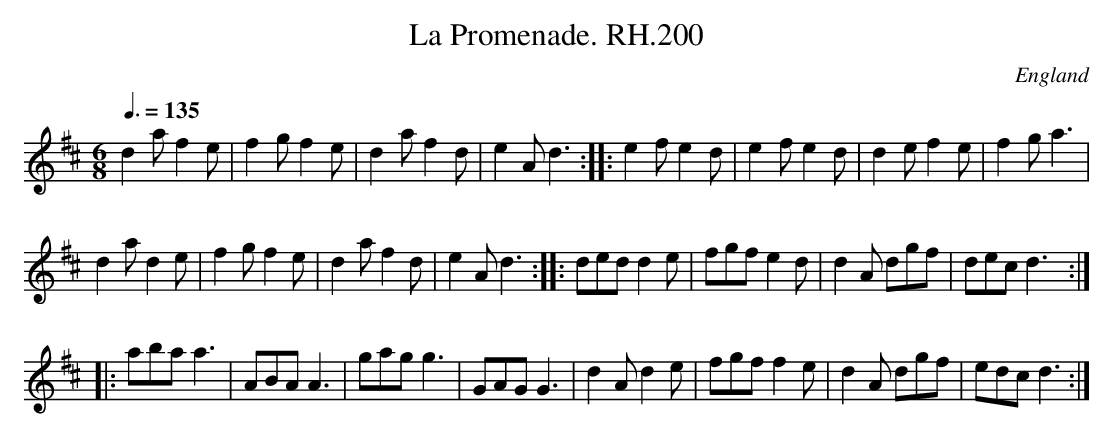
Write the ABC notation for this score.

X:1
T:La Promenade. RH.200
L:1/8
M:6/8
O:England
Q:3/8=135
K:D
d2a f2e|f2g f2e|d2a f2d|e2A d3:|\
|:e2f e2d|e2f e2d|d2e f2e|f2g a3|!
d2a d2e|f2g f2e|d2a f2d|e2A d3:|\
|:ded d2e|fgf e2d|d2A dgf|dec d3:|!
|:aba a3|ABA A3|gag g3|GAG G3|\
d2A d2e|fgf f2e|d2A dgf|edc d3:|
